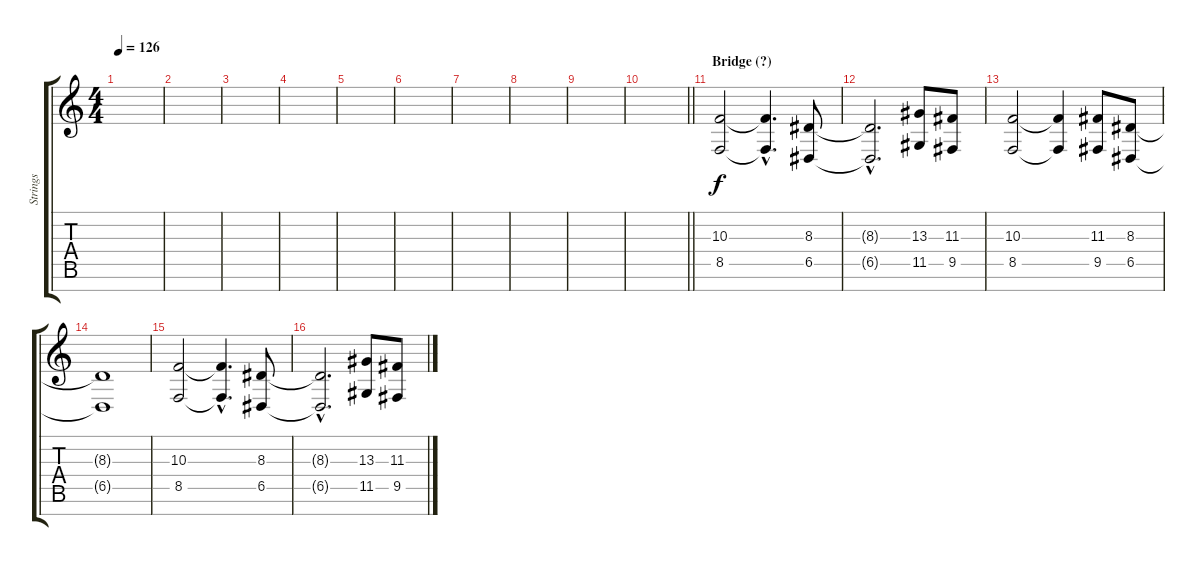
\track ("Strings" "Strings") {instrument stringensemble1}
\staff {score tabs}
\tuning (E4 B3 G3 D3 A2 E2 B1) {hide}
\ts (4 4)
\tempo 126
\clef g2
\ks c
|
|
|
|
|
|
|
|
|
\barLineRight lightlight
|
\section ("" "Bridge (?)")
(10.3 8.5).2{volume 8} (10.3{hac t} 8.5{hac t}).4{d} (8.3 6.5).8 |
(8.3{hac t} 6.5{hac t}).2{d} (13.3 11.5).8 (11.3 9.5).8 |
(10.3 8.5).2 (10.3{t} 8.5{t}).4 (11.3 9.5).8 (8.3 6.5).8 |
(8.3{t} 6.5{t}).1 |
(10.3 8.5).2 (10.3{hac t} 8.5{hac t}).4{d} (8.3 6.5).8 |
(8.3{hac t} 6.5{hac t}).2{d} (13.3 11.5).8 (11.3 9.5).8
